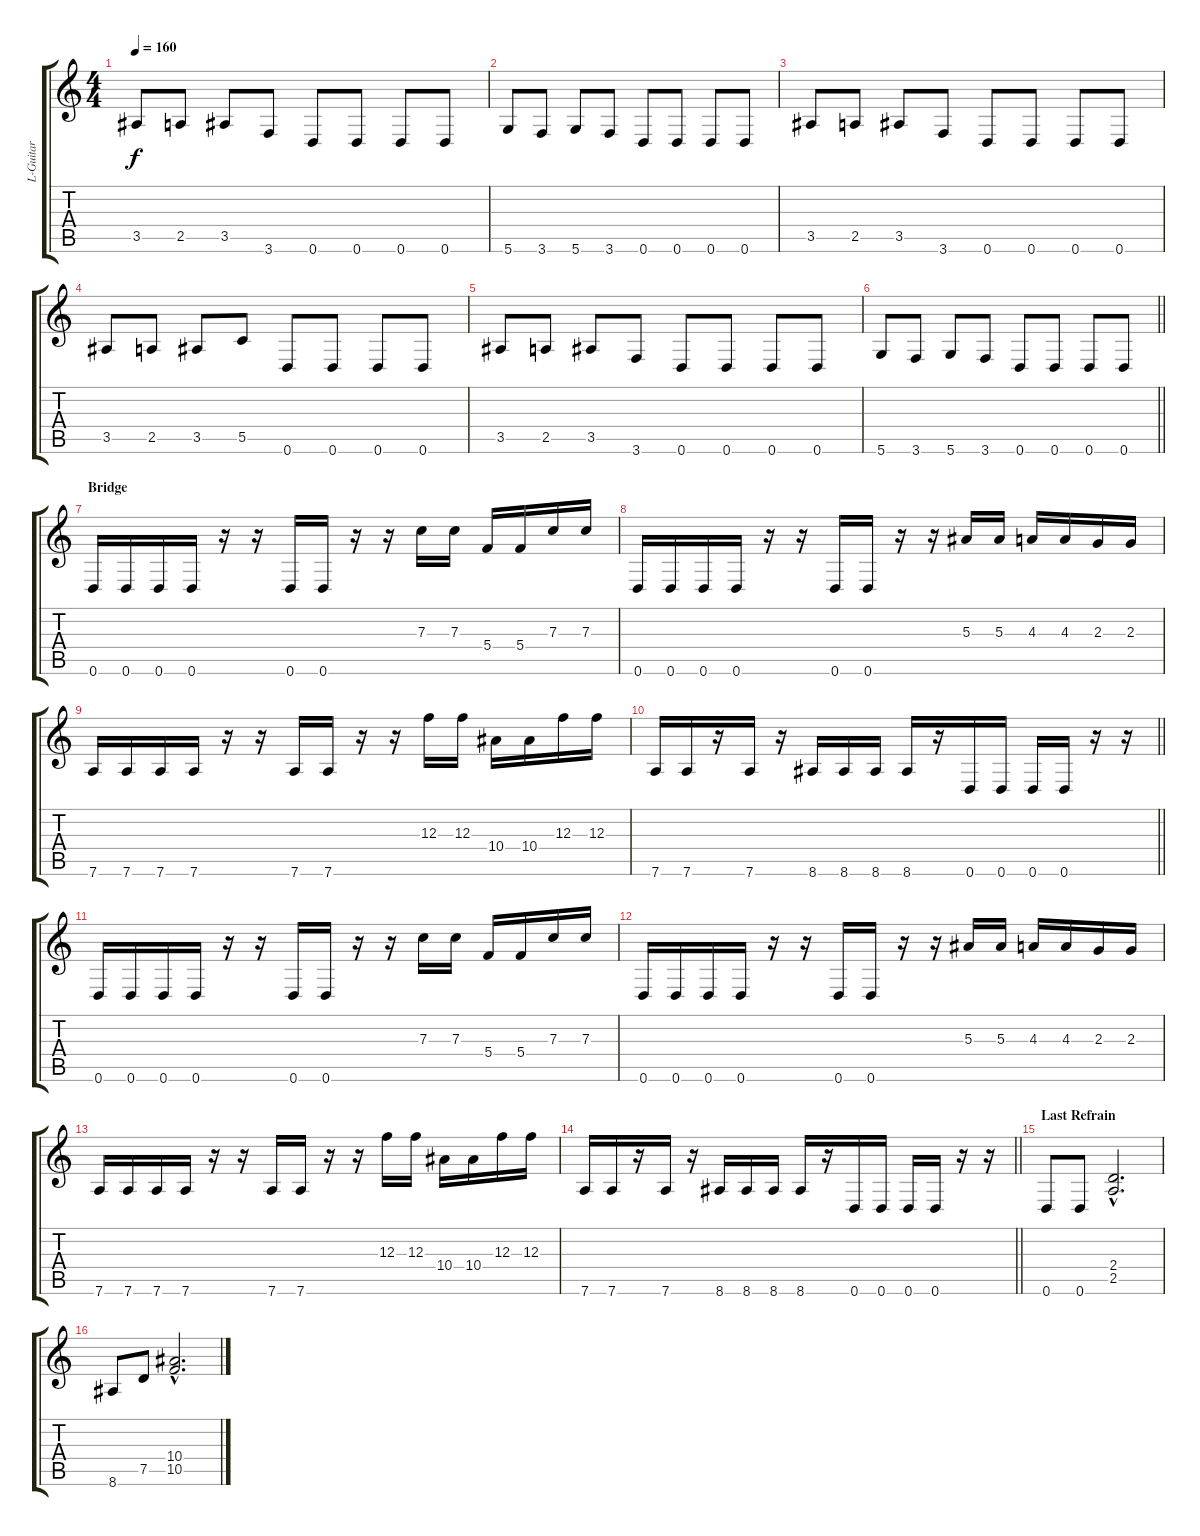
\track ("L-Guitar" "L-Guitar") {instrument distortionguitar}
\staff {score tabs}
\tuning (D4 A3 F3 C3 G2 D2) {hide}
\ts (4 4)
\tempo 160
\clef g2
\ks c
3.5.8{dy f} 2.5.8 3.5.8 3.6.8 0.6.8 0.6.8 0.6.8 0.6.8 |
5.6.8 3.6.8 5.6.8 3.6.8 0.6.8 0.6.8 0.6.8 0.6.8 |
3.5.8 2.5.8 3.5.8 3.6.8 0.6.8 0.6.8 0.6.8 0.6.8 |
3.5.8 2.5.8 3.5.8 5.5.8 0.6.8 0.6.8 0.6.8 0.6.8 |
3.5.8 2.5.8 3.5.8 3.6.8 0.6.8 0.6.8 0.6.8 0.6.8 |
\barLineRight lightlight
5.6.8 3.6.8 5.6.8 3.6.8 0.6.8 0.6.8 0.6.8 0.6.8 |
\section ("" "Bridge")
0.6.16 0.6.16 0.6.16 0.6.16 r.16 r.16 0.6.16 0.6.16 r.16 r.16 7.3.16 7.3.16 5.4.16 5.4.16 7.3.16 7.3.16 |
0.6.16 0.6.16 0.6.16 0.6.16 r.16 r.16 0.6.16 0.6.16 r.16 r.16 5.3.16 5.3.16 4.3.16 4.3.16 2.3.16 2.3.16 |
7.6.16 7.6.16 7.6.16 7.6.16 r.16 r.16 7.6.16 7.6.16 r.16 r.16 12.3.16 12.3.16 10.4.16 10.4.16 12.3.16 12.3.16 |
\barLineRight lightlight
7.6.16 7.6.16 r.16 7.6.16 r.16 8.6.16 8.6.16 8.6.16 8.6.16 r.16 0.6.16 0.6.16 0.6.16 0.6.16 r.16 r.16 |
0.6.16 0.6.16 0.6.16 0.6.16 r.16 r.16 0.6.16 0.6.16 r.16 r.16 7.3.16 7.3.16 5.4.16 5.4.16 7.3.16 7.3.16 |
0.6.16 0.6.16 0.6.16 0.6.16 r.16 r.16 0.6.16 0.6.16 r.16 r.16 5.3.16 5.3.16 4.3.16 4.3.16 2.3.16 2.3.16 |
7.6.16 7.6.16 7.6.16 7.6.16 r.16 r.16 7.6.16 7.6.16 r.16 r.16 12.3.16 12.3.16 10.4.16 10.4.16 12.3.16 12.3.16 |
\barLineRight lightlight
7.6.16 7.6.16 r.16 7.6.16 r.16 8.6.16 8.6.16 8.6.16 8.6.16 r.16 0.6.16 0.6.16 0.6.16 0.6.16 r.16 r.16 |
\section ("" "Last Refrain")
0.6.8 0.6.8 (2.4{hac} 2.5{hac}).2{d} |
8.6.8 7.5.8 (10.4{hac} 10.5{hac}).2{d}
